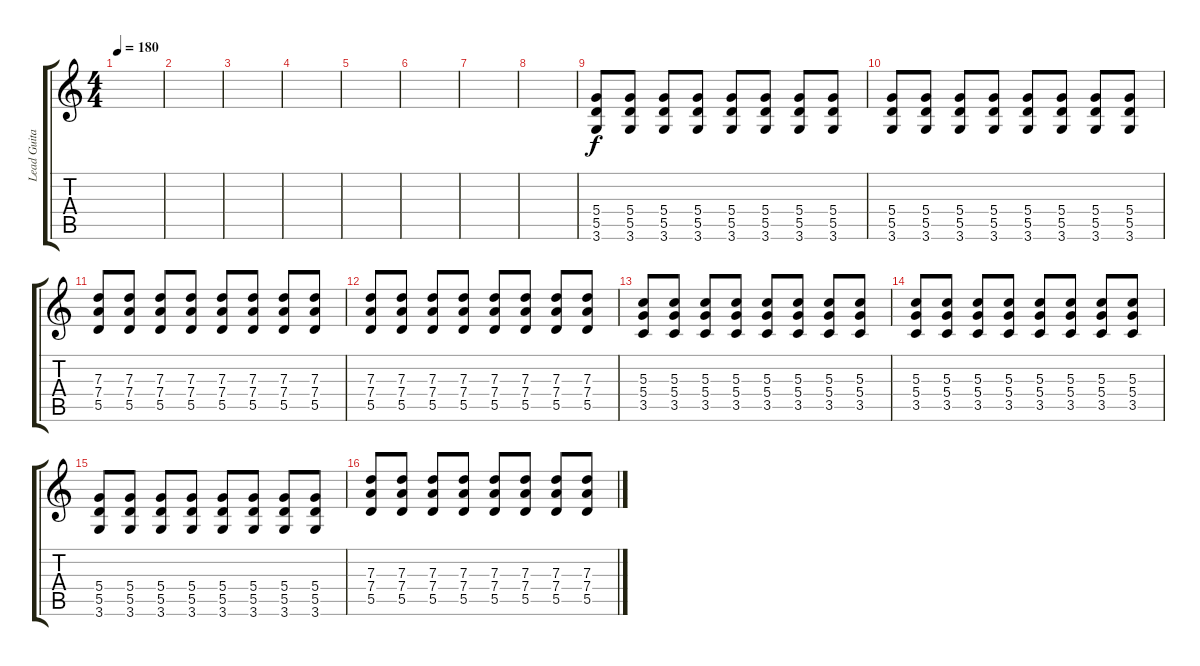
\track ("Lead Guitar" "Lead Guita") {instrument distortionguitar}
\staff {score tabs}
\tuning (E4 B3 G3 D3 A2 E2) {hide}
\ts (4 4)
\tempo 180
\clef g2
\ks c
|
|
|
|
|
|
|
|
(5.4 5.5 3.6).8 (5.4 5.5 3.6).8 (5.4 5.5 3.6).8 (5.4 5.5 3.6).8 (5.4 5.5 3.6).8 (5.4 5.5 3.6).8 (5.4 5.5 3.6).8 (5.4 5.5 3.6).8 |
(5.4 5.5 3.6).8 (5.4 5.5 3.6).8 (5.4 5.5 3.6).8 (5.4 5.5 3.6).8 (5.4 5.5 3.6).8 (5.4 5.5 3.6).8 (5.4 5.5 3.6).8 (5.4 5.5 3.6).8 |
(7.3 7.4 5.5).8 (7.3 7.4 5.5).8 (7.3 7.4 5.5).8 (7.3 7.4 5.5).8 (7.3 7.4 5.5).8 (7.3 7.4 5.5).8 (7.3 7.4 5.5).8 (7.3 7.4 5.5).8 |
(7.3 7.4 5.5).8 (7.3 7.4 5.5).8 (7.3 7.4 5.5).8 (7.3 7.4 5.5).8 (7.3 7.4 5.5).8 (7.3 7.4 5.5).8 (7.3 7.4 5.5).8 (7.3 7.4 5.5).8 |
(5.3 5.4 3.5).8 (5.3 5.4 3.5).8 (5.3 5.4 3.5).8 (5.3 5.4 3.5).8 (5.3 5.4 3.5).8 (5.3 5.4 3.5).8 (5.3 5.4 3.5).8 (5.3 5.4 3.5).8 |
(5.3 5.4 3.5).8 (5.3 5.4 3.5).8 (5.3 5.4 3.5).8 (5.3 5.4 3.5).8 (5.3 5.4 3.5).8 (5.3 5.4 3.5).8 (5.3 5.4 3.5).8 (5.3 5.4 3.5).8 |
(5.4 5.5 3.6).8 (5.4 5.5 3.6).8 (5.4 5.5 3.6).8 (5.4 5.5 3.6).8 (5.4 5.5 3.6).8 (5.4 5.5 3.6).8 (5.4 5.5 3.6).8 (5.4 5.5 3.6).8 |
(7.3 7.4 5.5).8 (7.3 7.4 5.5).8 (7.3 7.4 5.5).8 (7.3 7.4 5.5).8 (7.3 7.4 5.5).8 (7.3 7.4 5.5).8 (7.3 7.4 5.5).8 (7.3 7.4 5.5).8
